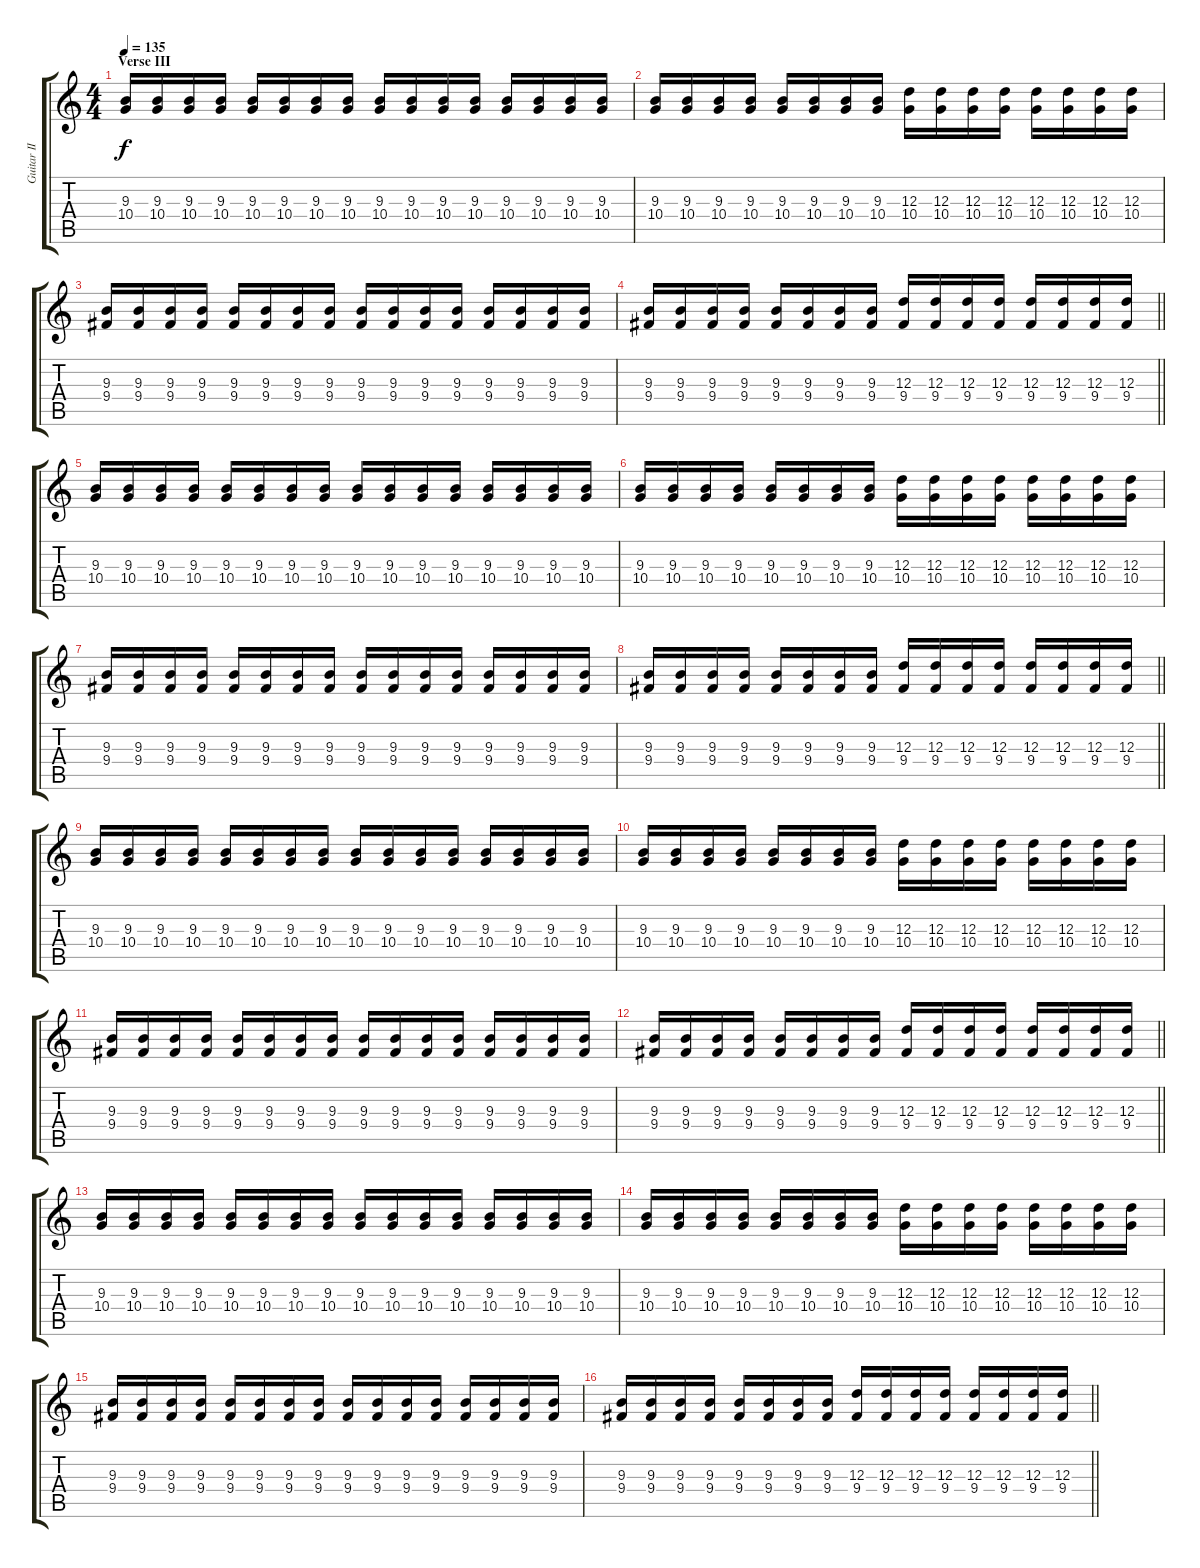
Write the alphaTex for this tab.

\track ("Guitar II" "Guitar II") {instrument distortionguitar}
\staff {score tabs}
\tuning (B3 Gb3 D3 A2 E2 B1) {hide}
\ts (4 4)
\section ("" "Verse III")
\tempo 135
\clef g2
\ks c
(9.3 10.4).16{dy f} (9.3 10.4).16 (9.3 10.4).16 (9.3 10.4).16 (9.3 10.4).16 (9.3 10.4).16 (9.3 10.4).16 (9.3 10.4).16 (9.3 10.4).16 (9.3 10.4).16 (9.3 10.4).16 (9.3 10.4).16 (9.3 10.4).16 (9.3 10.4).16 (9.3 10.4).16 (9.3 10.4).16 |
(9.3 10.4).16 (9.3 10.4).16 (9.3 10.4).16 (9.3 10.4).16 (9.3 10.4).16 (9.3 10.4).16 (9.3 10.4).16 (9.3 10.4).16 (12.3 10.4).16 (12.3 10.4).16 (12.3 10.4).16 (12.3 10.4).16 (12.3 10.4).16 (12.3 10.4).16 (12.3 10.4).16 (12.3 10.4).16 |
(9.3 9.4).16 (9.3 9.4).16 (9.3 9.4).16 (9.3 9.4).16 (9.3 9.4).16 (9.3 9.4).16 (9.3 9.4).16 (9.3 9.4).16 (9.3 9.4).16 (9.3 9.4).16 (9.3 9.4).16 (9.3 9.4).16 (9.3 9.4).16 (9.3 9.4).16 (9.3 9.4).16 (9.3 9.4).16 |
\barLineRight lightlight
(9.3 9.4).16 (9.3 9.4).16 (9.3 9.4).16 (9.3 9.4).16 (9.3 9.4).16 (9.3 9.4).16 (9.3 9.4).16 (9.3 9.4).16 (12.3 9.4).16 (12.3 9.4).16 (12.3 9.4).16 (12.3 9.4).16 (12.3 9.4).16 (12.3 9.4).16 (12.3 9.4).16 (12.3 9.4).16 |
\section ("" "")
(9.3 10.4).16 (9.3 10.4).16 (9.3 10.4).16 (9.3 10.4).16 (9.3 10.4).16 (9.3 10.4).16 (9.3 10.4).16 (9.3 10.4).16 (9.3 10.4).16 (9.3 10.4).16 (9.3 10.4).16 (9.3 10.4).16 (9.3 10.4).16 (9.3 10.4).16 (9.3 10.4).16 (9.3 10.4).16 |
(9.3 10.4).16 (9.3 10.4).16 (9.3 10.4).16 (9.3 10.4).16 (9.3 10.4).16 (9.3 10.4).16 (9.3 10.4).16 (9.3 10.4).16 (12.3 10.4).16 (12.3 10.4).16 (12.3 10.4).16 (12.3 10.4).16 (12.3 10.4).16 (12.3 10.4).16 (12.3 10.4).16 (12.3 10.4).16 |
(9.3 9.4).16 (9.3 9.4).16 (9.3 9.4).16 (9.3 9.4).16 (9.3 9.4).16 (9.3 9.4).16 (9.3 9.4).16 (9.3 9.4).16 (9.3 9.4).16 (9.3 9.4).16 (9.3 9.4).16 (9.3 9.4).16 (9.3 9.4).16 (9.3 9.4).16 (9.3 9.4).16 (9.3 9.4).16 |
\barLineRight lightlight
(9.3 9.4).16 (9.3 9.4).16 (9.3 9.4).16 (9.3 9.4).16 (9.3 9.4).16 (9.3 9.4).16 (9.3 9.4).16 (9.3 9.4).16 (12.3 9.4).16 (12.3 9.4).16 (12.3 9.4).16 (12.3 9.4).16 (12.3 9.4).16 (12.3 9.4).16 (12.3 9.4).16 (12.3 9.4).16 |
\section ("" "")
(9.3 10.4).16 (9.3 10.4).16 (9.3 10.4).16 (9.3 10.4).16 (9.3 10.4).16 (9.3 10.4).16 (9.3 10.4).16 (9.3 10.4).16 (9.3 10.4).16 (9.3 10.4).16 (9.3 10.4).16 (9.3 10.4).16 (9.3 10.4).16 (9.3 10.4).16 (9.3 10.4).16 (9.3 10.4).16 |
(9.3 10.4).16 (9.3 10.4).16 (9.3 10.4).16 (9.3 10.4).16 (9.3 10.4).16 (9.3 10.4).16 (9.3 10.4).16 (9.3 10.4).16 (12.3 10.4).16 (12.3 10.4).16 (12.3 10.4).16 (12.3 10.4).16 (12.3 10.4).16 (12.3 10.4).16 (12.3 10.4).16 (12.3 10.4).16 |
(9.3 9.4).16 (9.3 9.4).16 (9.3 9.4).16 (9.3 9.4).16 (9.3 9.4).16 (9.3 9.4).16 (9.3 9.4).16 (9.3 9.4).16 (9.3 9.4).16 (9.3 9.4).16 (9.3 9.4).16 (9.3 9.4).16 (9.3 9.4).16 (9.3 9.4).16 (9.3 9.4).16 (9.3 9.4).16 |
\barLineRight lightlight
(9.3 9.4).16 (9.3 9.4).16 (9.3 9.4).16 (9.3 9.4).16 (9.3 9.4).16 (9.3 9.4).16 (9.3 9.4).16 (9.3 9.4).16 (12.3 9.4).16 (12.3 9.4).16 (12.3 9.4).16 (12.3 9.4).16 (12.3 9.4).16 (12.3 9.4).16 (12.3 9.4).16 (12.3 9.4).16 |
\section ("" "")
(9.3 10.4).16 (9.3 10.4).16 (9.3 10.4).16 (9.3 10.4).16 (9.3 10.4).16 (9.3 10.4).16 (9.3 10.4).16 (9.3 10.4).16 (9.3 10.4).16 (9.3 10.4).16 (9.3 10.4).16 (9.3 10.4).16 (9.3 10.4).16 (9.3 10.4).16 (9.3 10.4).16 (9.3 10.4).16 |
(9.3 10.4).16 (9.3 10.4).16 (9.3 10.4).16 (9.3 10.4).16 (9.3 10.4).16 (9.3 10.4).16 (9.3 10.4).16 (9.3 10.4).16 (12.3 10.4).16 (12.3 10.4).16 (12.3 10.4).16 (12.3 10.4).16 (12.3 10.4).16 (12.3 10.4).16 (12.3 10.4).16 (12.3 10.4).16 |
(9.3 9.4).16 (9.3 9.4).16 (9.3 9.4).16 (9.3 9.4).16 (9.3 9.4).16 (9.3 9.4).16 (9.3 9.4).16 (9.3 9.4).16 (9.3 9.4).16 (9.3 9.4).16 (9.3 9.4).16 (9.3 9.4).16 (9.3 9.4).16 (9.3 9.4).16 (9.3 9.4).16 (9.3 9.4).16 |
\barLineRight lightlight
(9.3 9.4).16 (9.3 9.4).16 (9.3 9.4).16 (9.3 9.4).16 (9.3 9.4).16 (9.3 9.4).16 (9.3 9.4).16 (9.3 9.4).16 (12.3 9.4).16 (12.3 9.4).16 (12.3 9.4).16 (12.3 9.4).16 (12.3 9.4).16 (12.3 9.4).16 (12.3 9.4).16 (12.3 9.4).16
